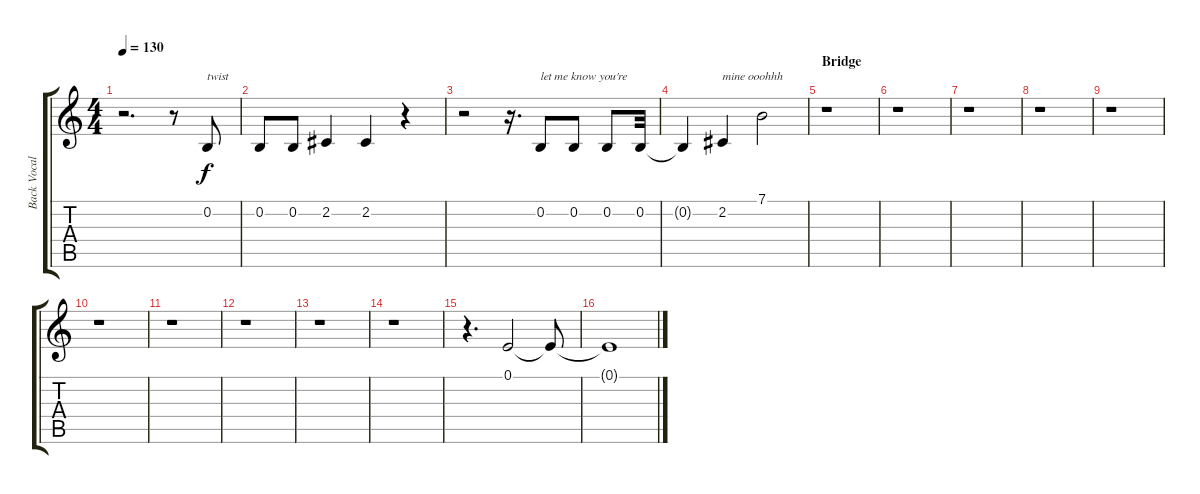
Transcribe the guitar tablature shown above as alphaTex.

\track ("Back Vocal 2" "Back Vocal") {instrument baritonesax}
\staff {score tabs}
\tuning (E4 B3 G3 D3 A2 E2) {hide}
\ts (4 4)
\tempo 130
\clef g2
\ks c
r.2{d dy f} r.8 0.2.8{txt "twist"} |
0.2.8 0.2.8 2.2.4 2.2.4 r.4 |
r.2 r.16{d} 0.2.8{txt "let me know you're"} 0.2.8 0.2.8 0.2.32 |
0.2{t}.4 2.2.4{txt "mine ooohhh"} 7.1.2 |
\section ("" "Bridge")
r.1 |
r.1 |
r.1 |
r.1 |
r.1 |
r.1 |
r.1 |
r.1 |
r.1 |
r.1 |
r.4{d} 0.1.2{volume 16} 0.1{t}.8 |
0.1{t}.1
